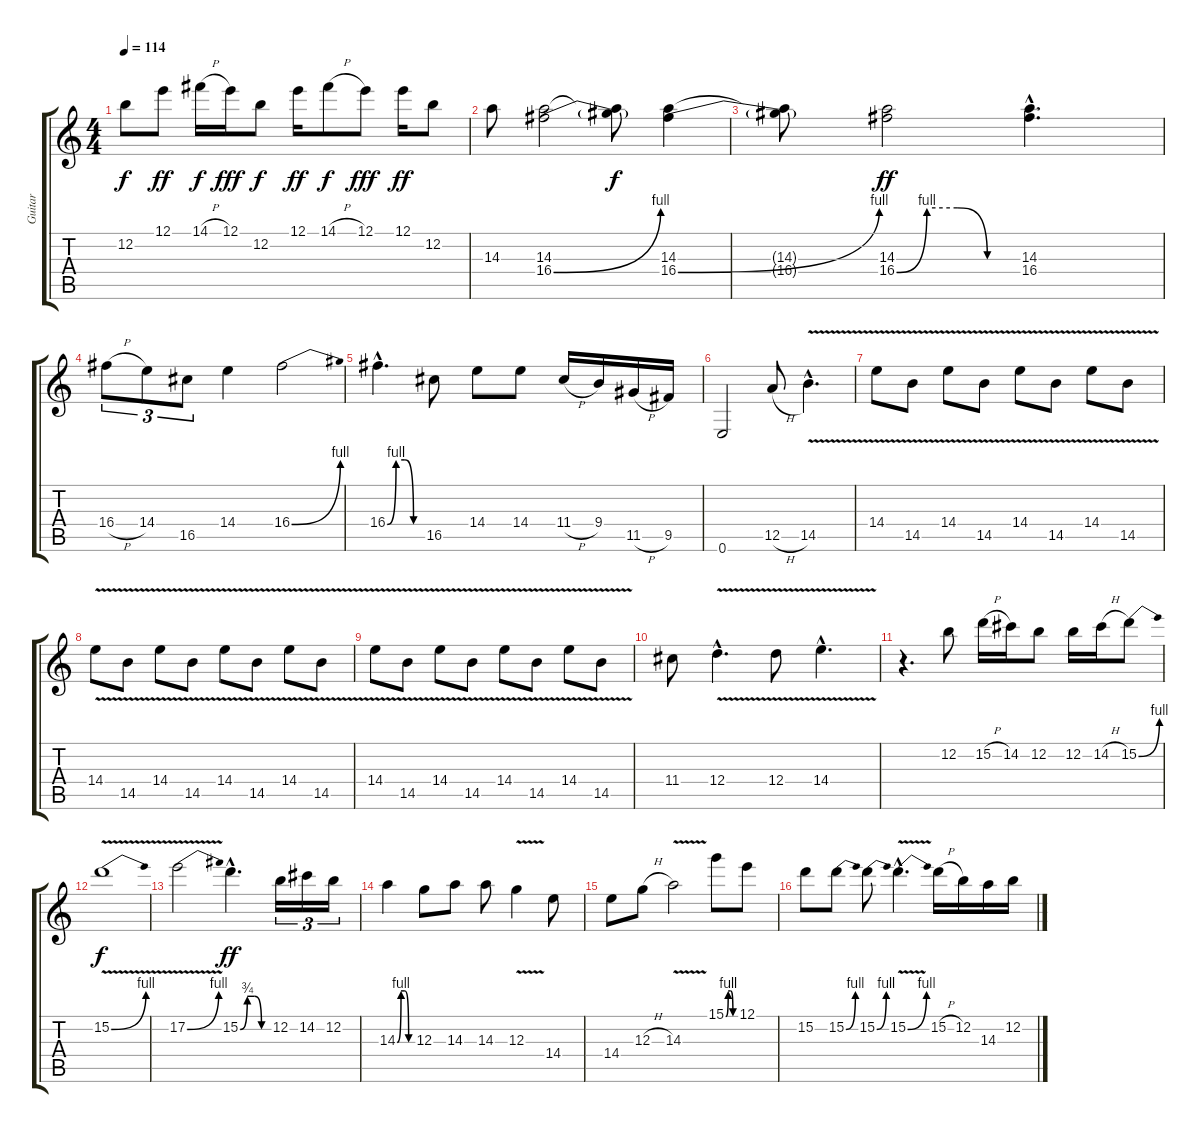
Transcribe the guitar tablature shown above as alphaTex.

\track ("Guitar" "Guitar") {instrument overdrivenguitar}
\staff {score tabs}
\tuning (E4 B3 G3 D3 A2 E2) {hide}
\ts (4 4)
\tempo 114
\clef g2
\ks c
12.2.8{dy f} 12.1.8{dy ff} 14.1{h}.16{dy f} 12.1.16{dy fff} 12.2.8{dy f} 12.1.16{dy ff} 14.1{h}.8{dy f} 12.1.8{dy fff} 12.1.16{dy ff} 12.2.8 |
14.3.8 (14.3 16.4{be (bend 0 0 60 4)}).2 (14.3{t} 16.4{t}).8{dy f} (14.3 16.4{be (bend 0 0 60 4)}).4 |
(14.3{t} 16.4{t}).8 (14.3 16.4{be (custom 0 0 15 4 30 4 45 0 60 0)}).2{dy ff} (14.3{hac} 16.4{hac}).4{d} |
16.4{h}.8{tu (3 2)} 14.4.8{tu (3 2)} 16.5.8{tu (3 2)} 14.4.4 16.4{be (bend 0 0 60 4)}.2 |
16.4{be (custom 0 0 15 4 30 4 45 0 60 0) hac}.4{d} 16.5.8 14.4.8 14.4.8 11.4{h}.16 9.4.16 11.5{h}.16 9.5.16 |
0.6.2 12.5{h}.8 14.5{v hac}.4{d} |
14.4{v}.8 14.5{v}.8 14.4{v}.8 14.5{v}.8 14.4{v}.8 14.5{v}.8 14.4{v}.8 14.5{v}.8 |
14.4{v}.8 14.5{v}.8 14.4{v}.8 14.5{v}.8 14.4{v}.8 14.5{v}.8 14.4{v}.8 14.5{v}.8 |
14.4{v}.8 14.5{v}.8 14.4{v}.8 14.5{v}.8 14.4{v}.8 14.5{v}.8 14.4{v}.8 14.5{v}.8 |
11.4.8 12.4{v hac}.4{d} 12.4{v}.8 14.4{v hac}.4{d} |
r.4{d} 12.2.8 15.2{h}.16 14.2.16 12.2.8 12.2.16 14.2{h}.16 15.2{be (bend 0 0 60 4)}.8 |
15.2{be (bend 0 0 60 4) v}.1{dy f} |
17.2{be (bend 0 0 60 4) v}.2 15.2{be (custom 0 0 15 3 30 3 45 0 60 0) hac}.4{d dy ff} 12.2.16{tu (3 2)} 14.2.16{tu (3 2)} 12.2.16{tu (3 2)} |
14.3{be (custom 0 0 15 4 30 4 45 0 60 0)}.4 12.3.8 14.3.8 14.3.8 12.3{v}.4 14.4.8 |
14.4.8 12.3{h}.8 14.3{v}.2 15.1{be (custom 0 0 15 4 30 4 45 0 60 0)}.8 12.1.8 |
15.2.8 15.2{be (bend 0 0 60 4)}.8 15.2{be (bend 0 0 60 4)}.8 15.2{be (bend 0 0 60 4) v hac}.4{d} 15.2{h}.16 12.2.16 14.3.16 12.2.16
